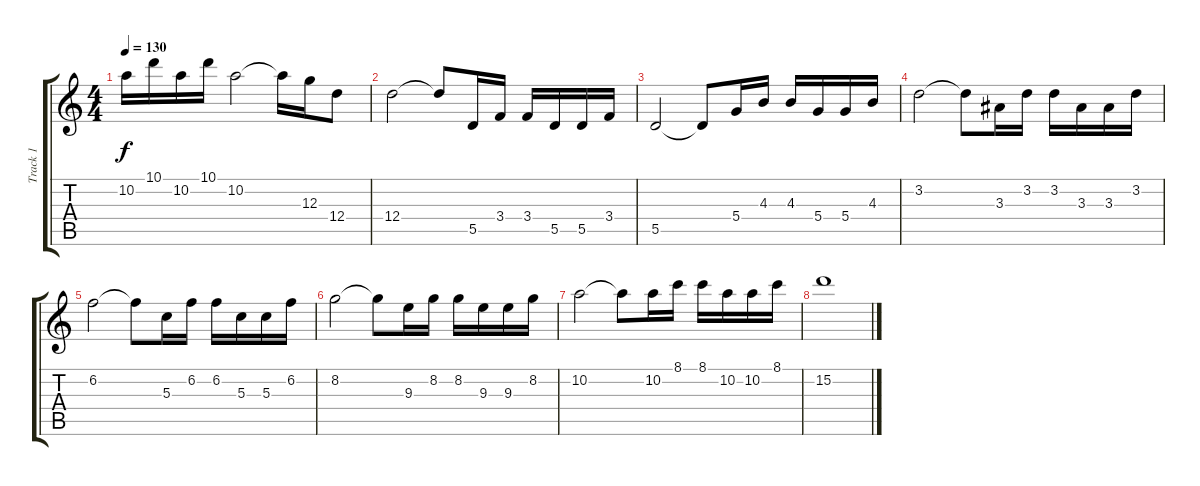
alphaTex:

\track ("Track 1" "Track 1") {instrument distortionguitar}
\staff {score tabs}
\tuning (E4 B3 G3 D3 A2 E2) {hide}
\ts (4 4)
\tempo 130
\clef g2
\ks c
10.2.16{dy f} 10.1.16 10.2.16 10.1.16 10.2.2 10.2{t}.16 12.3.16 12.4.8 |
12.4.2 12.4{t}.8 5.5.16 3.4.16 3.4.16 5.5.16 5.5.16 3.4.16 |
5.5.2 5.5{t}.8 5.4.16 4.3.16 4.3.16 5.4.16 5.4.16 4.3.16 |
3.2.2 3.2{t}.8 3.3.16 3.2.16 3.2.16 3.3.16 3.3.16 3.2.16 |
6.2.2 6.2{t}.8 5.3.16 6.2.16 6.2.16 5.3.16 5.3.16 6.2.16 |
8.2.2 8.2{t}.8 9.3.16 8.2.16 8.2.16 9.3.16 9.3.16 8.2.16 |
10.2.2 10.2{t}.8 10.2.16 8.1.16 8.1.16 10.2.16 10.2.16 8.1.16 |
15.2.1
